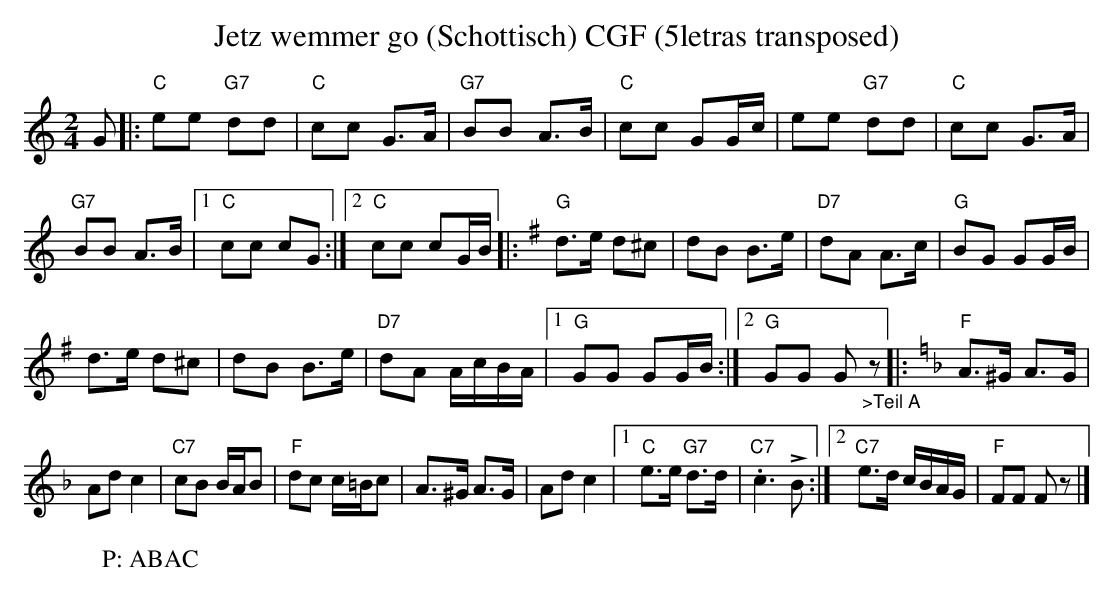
X:1
T:Jetz wemmer go (Schottisch) CGF (5letras transposed)
M:2/4
L:1/8
K:C transpose=3 %%MIDI gchordon
G |: "C"ee "G7"dd | "C"cc G>A | "G7"BB A>B | "C"cc GG/2c/2 | ee "G7"dd | "C"cc G>A |
"G7"BB A>B |1 "C"cc cG :|2 "C"cc cG/2B/2 |: [K:Gmaj] "G"d>e d^c | dB B>e | "D7"dA A>c | "G"BG GG/2B/2 |
d>e d^c | dB B>e | "D7"dA A/2c/2B/2A/2 |1 "G"GG GG/2B/2 :|2 "G"GG G"_>Teil A"z |: [K:Fmaj] "F"A>^G A>G |
Adc2 | "C7"cB B/2A/2B | "F"dc c/2=B/2c | A>^G A>G | Adc2 |1 "C"e>e "G7"d>d | "C7".c2 !>!>B2 :|2 "C7"e>d c/2B/2A/2G/2 | "F"FF Fz |]
W:P: ABAC
